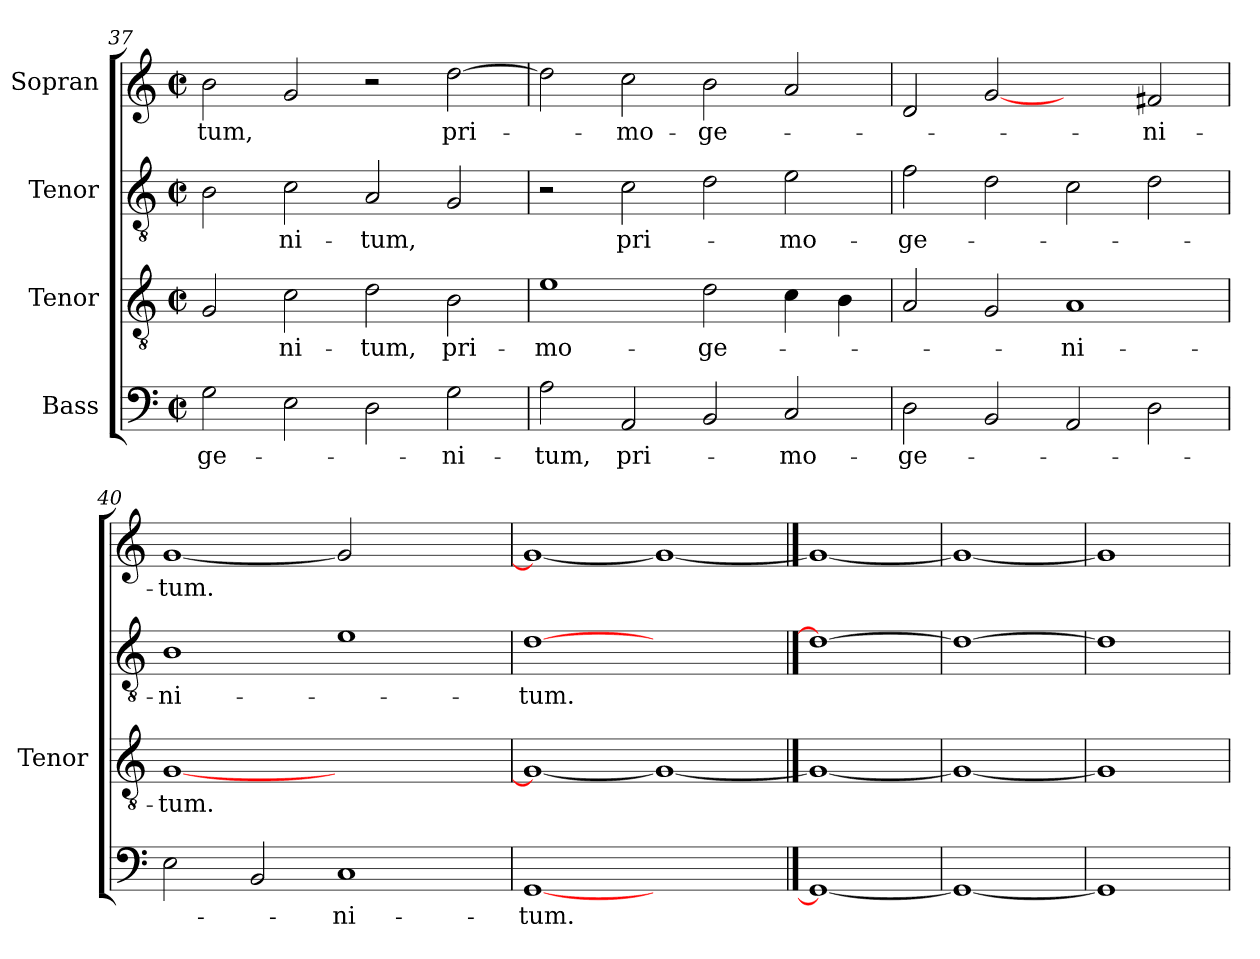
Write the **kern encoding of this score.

**kern	**text	**kern	**text	**kern	**text	**kern	**text
*part4	*part4	*part3	*part3	*part2	*part2	*part1	*part1
*staff4	*staff4	*staff3	*staff3	*staff2	*staff2	*staff1	*staff1
*I"Bass	*	*I"Tenor	*	*I"Tenor	*	*I"Sopran	*
*	*	*I'Tenor	*	*	*	*	*
*clefF4	*	*clefGv2	*	*clefGv2	*	*clefG2	*
*	*	*ITrd7c12	*	*ITrd7c12	*	*	*
*k[]	*	*k[]	*	*k[]	*	*k[]	*
*M2/2	*	*M2/2	*	*M2/2	*	*M2/2	*
*met(c|)	*	*met(c|)	*	*met(c|)	*	*met(c|)	*
=37	=37	=37	=37	=37	=37	=37	=37
!	!LO:LY:b:color=#000000	!	!	!	!	!	!
!	!	!	!	!	!	!	!LO:LY:b:color=#000000
2Gi\	-ge-	2GGi/	.	2BBi\	.	2bi\	-tum,
!	!	!	!LO:LY:b:color=#000000	!	!	!	!
!	!	!	!	!	!LO:LY:b:color=#000000	!	!
2Ei\	.	2Ci\	-ni-	2Ci\	-ni-	2gi/	.
!	!	!	!LO:LY:b:color=#000000	!	!	!	!
!	!	!	!	!	!LO:LY:b:color=#000000	!	!
2Di\	.	2Di\	-tum,	2AAi/	-tum,	2r	.
!	!LO:LY:b:color=#000000	!	!	!	!	!	!
!	!	!	!LO:LY:b:color=#000000	!	!	!	!
!	!	!	!	!	!	!	!LO:LY:b:color=#000000
2Gi\	-ni-	2BBi\	pri-	2GGi/	.	[>2ddi\	pri-
=38	=38	=38	=38	=38	=38	=38	=38
!	!LO:LY:b:color=#000000	!	!	!	!	!	!
!	!	!	!LO:LY:b:color=#000000	!	!	!	!
2Ai\	-tum,	1Ei	-mo-	2r	.	2ddi\]	.
!	!LO:LY:b:color=#000000	!	!	!	!	!	!
!	!	!	!	!	!LO:LY:b:color=#000000	!	!
!	!	!	!	!	!	!	!LO:LY:b:color=#000000
2AAi/	pri-	.	.	2Ci\	pri-	2cci\	-mo-
!	!	!	!LO:LY:b:color=#000000	!	!	!	!
!	!	!	!	!	!	!	!LO:LY:b:color=#000000
2BBi/	.	2Di\	-ge-	2Di\	.	2bi\	-ge-
!	!LO:LY:b:color=#000000	!	!	!	!	!	!
!	!	!	!	!	!LO:LY:b:color=#000000	!	!
2Ci/	-mo-	4Ci\	.	2Ei\	-mo-	2ai/	.
.	.	4BBi\	.	.	.	.	.
=39	=39	=39	=39	=39	=39	=39	=39
!	!LO:LY:b:color=#000000	!	!	!	!	!	!
!	!	!	!	!	!LO:LY:b:color=#000000	!	!
2Di\	-ge-	2AAi/	.	2Fi\	-ge-	2di/	.
2BBi/	.	2GGi/	.	2Di\	.	[2gi	.
!	!	!	!LO:LY:b:color=#000000	!	!	!	!
2AAi/	.	1AAi	-ni-	2Ci\	.	2ryy	.
!	!	!	!	!	!	!	!LO:LY:b:color=#000000
2Di\	.	.	.	2Di\	.	2f#Xi/	-ni-
=40	=40	=40	=40	=40	=40	=40	=40
!	!	!	!LO:LY:b:color=#000000	!	!	!	!
!	!	!	!	!	!LO:LY:b:color=#000000	!	!
!	!	!	!	!	!	!	!LO:LY:b:color=#000000
2Ei\	.	[<1GGi	-tum.	1BBi	-ni-	[<1gi	-tum.
2BBi/	.	.	.	.	.	.	.
!	!LO:LY:b:color=#000000	!	!	!	!	!	!
1Ci	-ni-	1ryy	.	1Ei	.	2gi]	.
.	.	.	.	.	.	2ryy	.
=41	=41	=41	=41	=41	=41	=41	=41
!	!LO:LY:b:color=#000000	!	!	!	!	!	!
!	!	!	!	!	!LO:LY:b:color=#000000	!	!
[1GGi	-tum.	1GGi_<	.	[1Di	-tum.	1gi_<	.
1ryy	.	1GGi_	.	1ryy	.	1gi_	.
==42	==42	==42	==42	==42	==42	==42	==42
1GGi_	.	1GGi_	.	1Di_	.	1gi_	.
=43	=43	=43	=43	=43	=43	=43	=43
1GGi_	.	1GGi_	.	1Di_	.	1gi_	.
=44	=44	=44	=44	=44	=44	=44	=44
1GGi]	.	1GGi]	.	1Di]	.	1gi]	.
=	=	=	=	=	=	=	=
*-	*-	*-	*-	*-	*-	*-	*-
